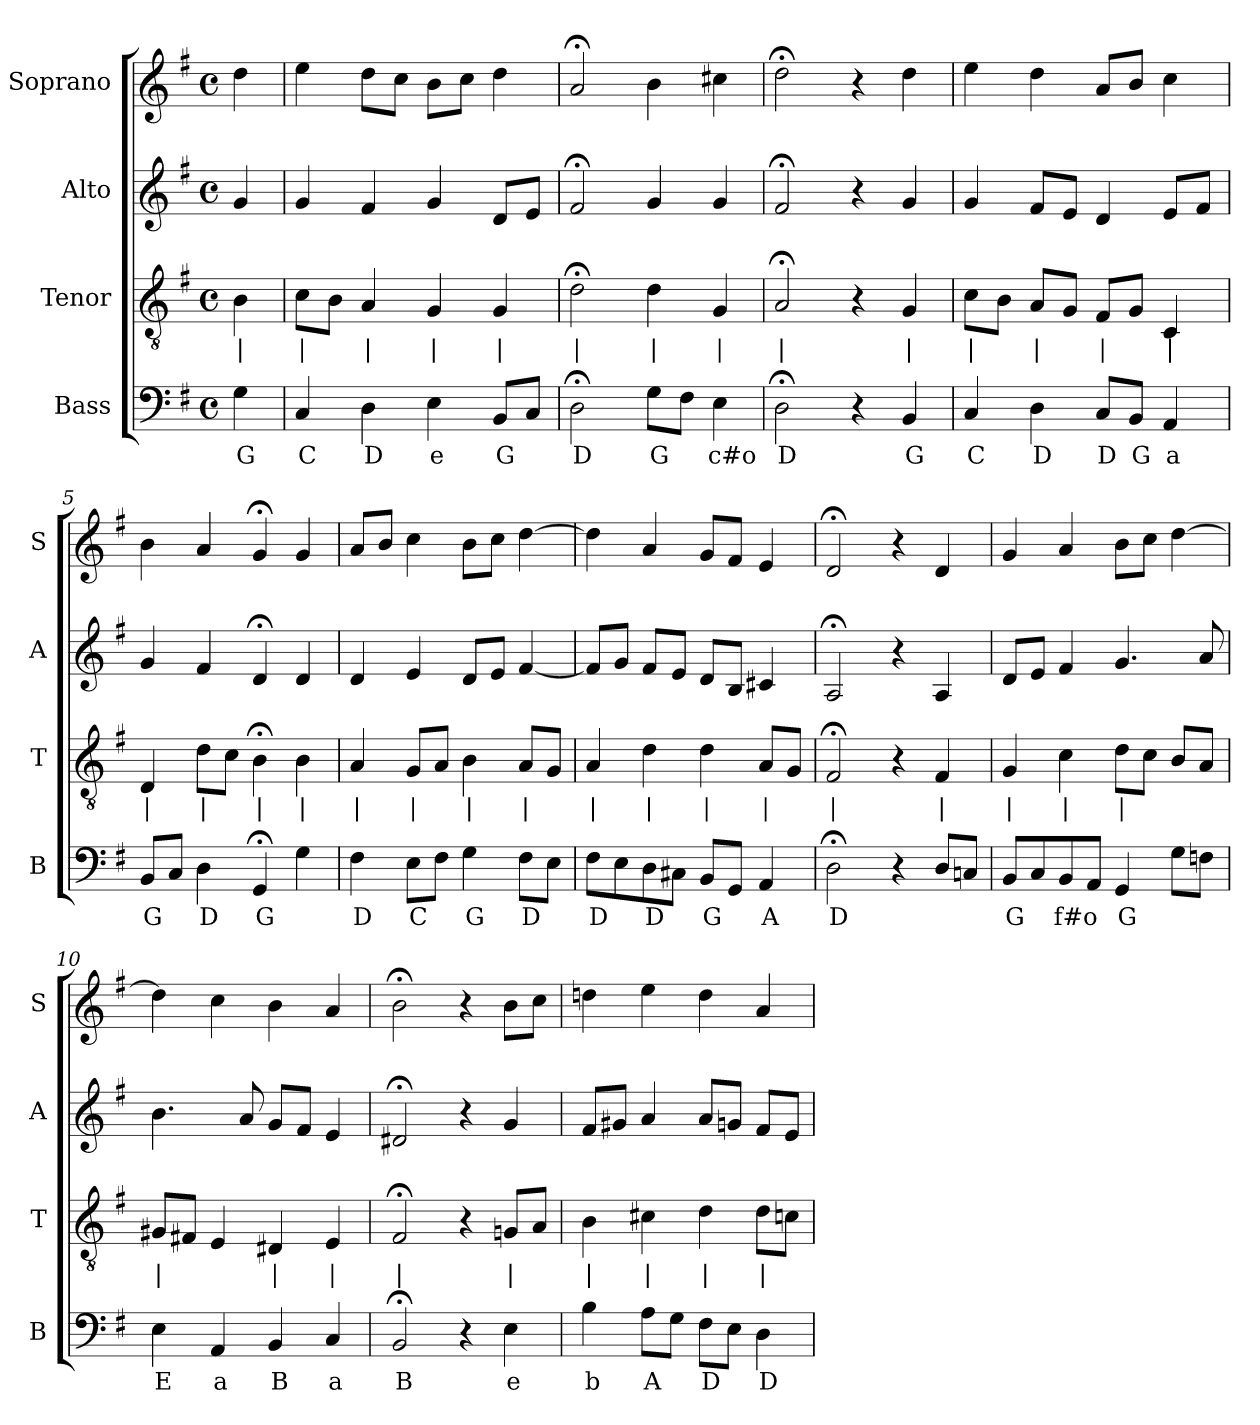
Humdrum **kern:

**kern	**text	**kern	**text	**kern	**kern
*part4	*part4	*part3	*part3	*part2	*part1
*staff4	*staff4	*staff3	*staff3	*staff2	*staff1
*I"Bass	*	*I"Tenor	*	*I"Alto	*I"Soprano
*I'B	*	*I'T	*	*I'A	*I'S
*clefF4	*	*clefGv2	*	*clefG2	*clefG2
*k[f#]	*	*k[f#]	*	*k[f#]	*k[f#]
*G:	*	*G:	*	*G:	*G:
*M4/4	*	*M4/4	*	*M4/4	*M4/4
*met(c)	*	*met(c)	*	*met(c)	*met(c)
*MM100	*	*MM100	*	*MM100	*MM100
=	=	=	=	=	=
4G	G	4B	|	4g	4dd
=1	=1	=1	=1	=1	=1
4C	C	8cL	|	4g	4ee
.	.	8BJ	.	.	.
4D	D	4A	|	4f#	8ddL
.	.	.	.	.	8ccJ
4E	e	4G	|	4g	8bL
.	.	.	.	.	8ccJ
8BBL	G	4G	|	8dL	4dd
8CJ	.	.	.	8eJ	.
=2	=2	=2	=2	=2	=2
2D;<	D	2d;<	|	2f#;<	2a;<
8GL	G	4d	|	4g	4b
8F#J	.	.	.	.	.
4E	c#o	4G	|	4g	4cc#X
=3	=3	=3	=3	=3	=3
2D;<	D	2A;<	|	2f#;<	2dd;<
4r	.	4r	.	4r	4r
4BB	G	4G	|	4g	4dd
=4	=4	=4	=4	=4	=4
4C	C	8cL	|	4g	4ee
.	.	8BJ	.	.	.
4D	D	8AL	|	8f#L	4dd
.	.	8GJ	.	8eJ	.
8CL	D	8F#L	|	4d	8aL
8BBJ	G	8GJ	.	.	8bJ
4AA	a	4C	|	8eL	4cc
.	.	.	.	8f#J	.
=5	=5	=5	=5	=5	=5
8BBL	G	4D	|	4g	4b
8CJ	.	.	.	.	.
4D	D	8dL	|	4f#	4a
.	.	8cJ	.	.	.
4GG;<	G	4B;<	|	4d;<	4g;<
4G	.	4B	|	4d	4g
=6	=6	=6	=6	=6	=6
4F#	D	4A	|	4d	8aL
.	.	.	.	.	8bJ
8EL	C	8GL	|	4e	4cc
8F#J	.	8AJ	.	.	.
4G	G	4B	|	8dL	8bL
.	.	.	.	8eJ	8ccJ
8F#L	D	8AL	|	[4f#	[4dd
8EJ	.	8GJ	.	.	.
=7	=7	=7	=7	=7	=7
8F#L	D	4A	|	8f#L]	4dd]
8E	.	.	.	8gJ	.
8D	D	4d	|	8f#L	4a
8C#XJ	.	.	.	8eJ	.
8BBL	G	4d	|	8dL	8gL
8GGJ	.	.	.	8BJ	8f#J
4AA	A	8AL	|	4c#X	4e
.	.	8GJ	.	.	.
=8	=8	=8	=8	=8	=8
2D;<	D	2F#;<	|	2A;<	2d;<
4r	.	4r	.	4r	4r
8DL	.	4F#	|	4A	4d
8CnJ	.	.	.	.	.
=9	=9	=9	=9	=9	=9
8BBL	G	4G	|	8dL	4g
8C	.	.	.	8eJ	.
8BB	f#o	4c	|	4f#	4a
8AAJ	.	.	.	.	.
4GG	G	8dL	|	4.g	8bL
.	.	8cJ	.	.	8ccJ
8GL	.	8BL	.	.	[4dd
8FnJ	.	8AJ	.	8a	.
=10	=10	=10	=10	=10	=10
4E	E	8G#XL	|	4.b	4dd]
.	.	8F#XJ	.	.	.
4AA	a	4E	.	.	4cc
.	.	.	.	8a	.
4BB	B	4D#X	|	8gL	4b
.	.	.	.	8f#J	.
4C	a	4E	|	4e	4a
=11	=11	=11	=11	=11	=11
2BB;<	B	2F#;<	|	2d#X;<	2b;<
4r	.	4r	.	4r	4r
4E	e	8GnL	|	4g	8bL
.	.	8AJ	.	.	8ccJ
=12	=12	=12	=12	=12	=12
4B	b	4B	|	8f#L	4ddn
.	.	.	.	8g#XJ	.
8AL	A	4c#X	|	4a	4ee
8GJ	.	.	.	.	.
8F#L	D	4d	|	8aL	4dd
8EJ	.	.	.	8gnJ	.
4D	D	8dL	|	8f#L	4a
.	.	8cnJ	.	8eJ	.
=	=	=	=	=	=
*-	*-	*-	*-	*-	*-
